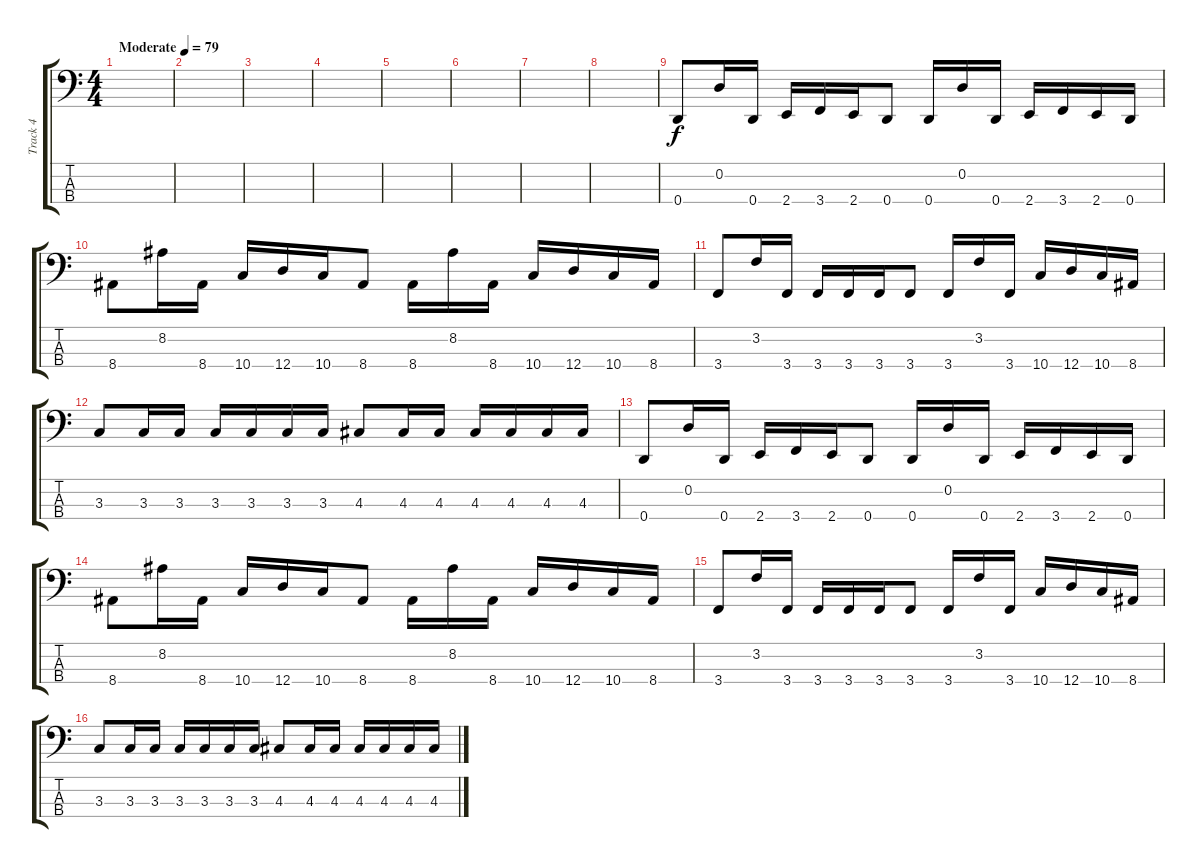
\track ("Track 4" "Track 4") {instrument electricbassfinger}
\staff {score tabs}
\tuning (G2 D2 A1 D1) {hide}
\ts (4 4)
\tempo (79 "Moderate")
\clef f4
\ks c
|
|
|
|
|
|
|
|
0.4.8 0.2.16 0.4.16 2.4.16 3.4.16 2.4.16 0.4.8 0.4.16 0.2.16 0.4.16 2.4.16 3.4.16 2.4.16 0.4.16 |
8.4.8 8.2.16 8.4.16 10.4.16 12.4.16 10.4.16 8.4.8 8.4.16 8.2.16 8.4.16 10.4.16 12.4.16 10.4.16 8.4.16 |
3.4.8 3.2.16 3.4.16 3.4.16 3.4.16 3.4.16 3.4.8 3.4.16 3.2.16 3.4.16 10.4.16 12.4.16 10.4.16 8.4.16 |
3.3.8 3.3.16 3.3.16 3.3.16 3.3.16 3.3.16 3.3.16 4.3.8 4.3.16 4.3.16 4.3.16 4.3.16 4.3.16 4.3.16 |
0.4.8 0.2.16 0.4.16 2.4.16 3.4.16 2.4.16 0.4.8 0.4.16 0.2.16 0.4.16 2.4.16 3.4.16 2.4.16 0.4.16 |
8.4.8 8.2.16 8.4.16 10.4.16 12.4.16 10.4.16 8.4.8 8.4.16 8.2.16 8.4.16 10.4.16 12.4.16 10.4.16 8.4.16 |
3.4.8 3.2.16 3.4.16 3.4.16 3.4.16 3.4.16 3.4.8 3.4.16 3.2.16 3.4.16 10.4.16 12.4.16 10.4.16 8.4.16 |
3.3.8 3.3.16 3.3.16 3.3.16 3.3.16 3.3.16 3.3.16 4.3.8 4.3.16 4.3.16 4.3.16 4.3.16 4.3.16 4.3.16
